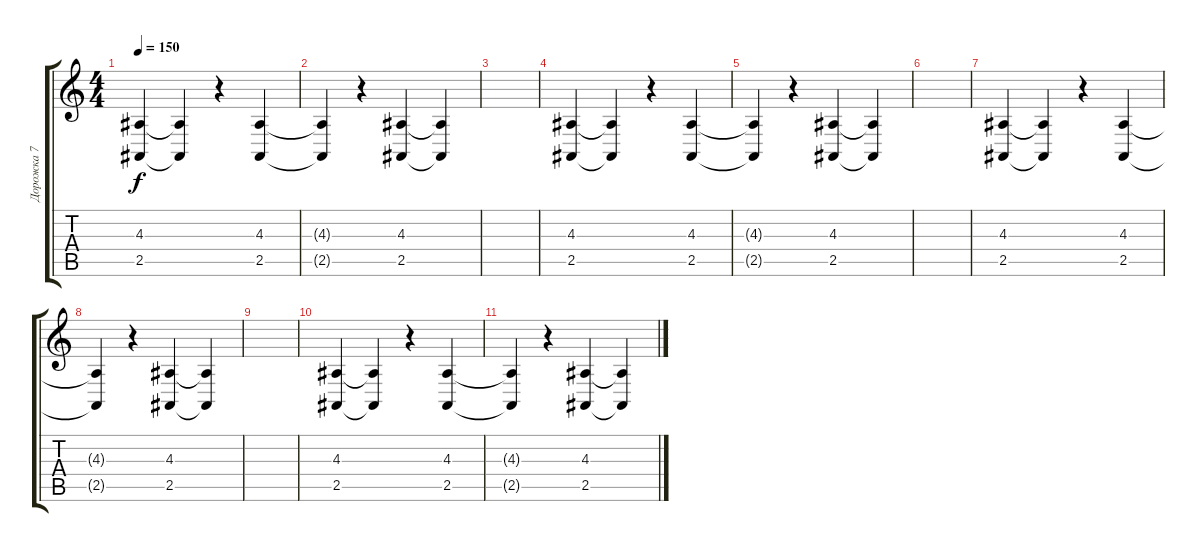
\track ("Дорожка 7" "Дорожка 7") {instrument tremolostrings}
\staff {score tabs}
\tuning (Eb4 Bb3 Gb3 Db3 Ab2 Eb2) {hide}
\ts (4 4)
\tempo 150
\clef g2
\ks c
(4.3 2.5).4{dy f} (4.3{t} 2.5{t}).4 r.4 (4.3 2.5).4 |
(4.3{t} 2.5{t}).4 r.4 (4.3 2.5).4 (4.3{t} 2.5{t}).4 |
|
(4.3 2.5).4 (4.3{t} 2.5{t}).4 r.4 (4.3 2.5).4 |
(4.3{t} 2.5{t}).4 r.4 (4.3 2.5).4 (4.3{t} 2.5{t}).4 |
|
(4.3 2.5).4 (4.3{t} 2.5{t}).4 r.4 (4.3 2.5).4 |
(4.3{t} 2.5{t}).4 r.4 (4.3 2.5).4 (4.3{t} 2.5{t}).4 |
|
(4.3 2.5).4 (4.3{t} 2.5{t}).4 r.4 (4.3 2.5).4 |
(4.3{t} 2.5{t}).4 r.4 (4.3 2.5).4 (4.3{t} 2.5{t}).4
